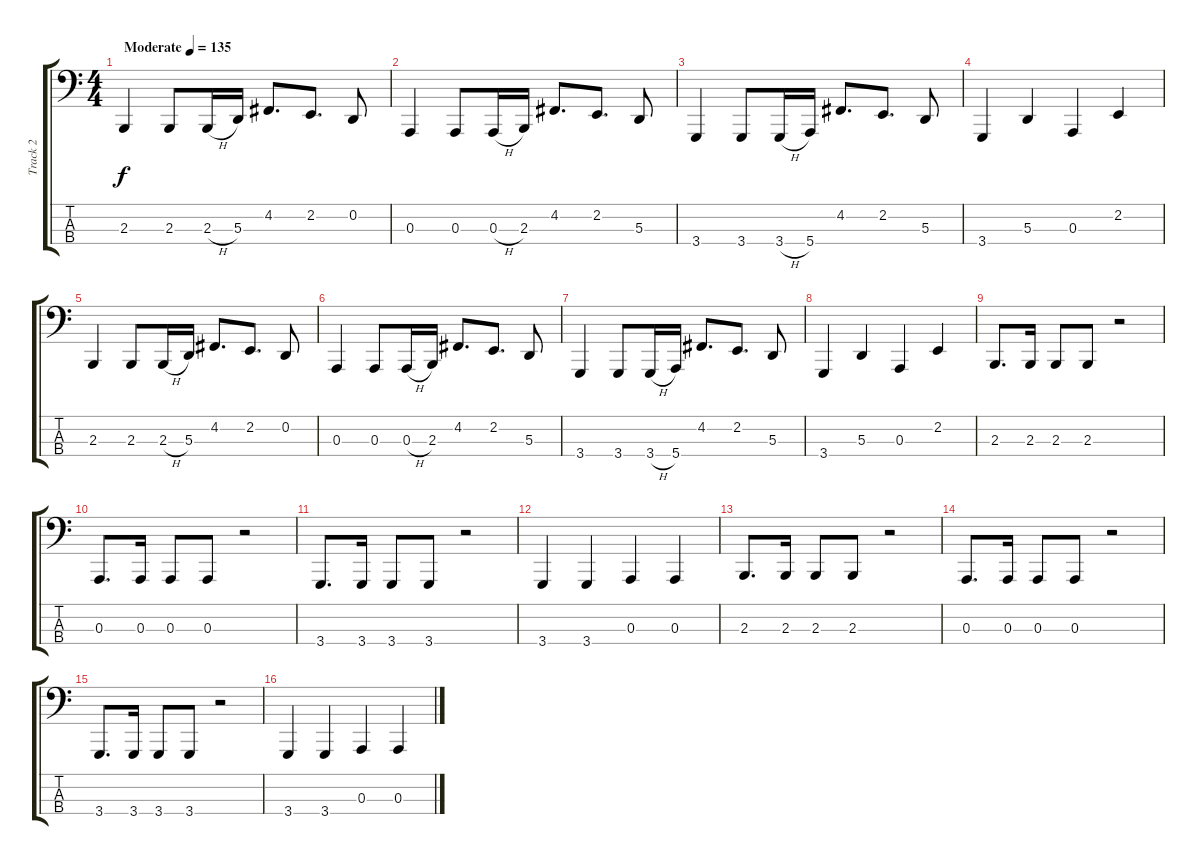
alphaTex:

\track ("Track 2" "Track 2") {instrument lead2sawtooth bank 255}
\staff {score tabs}
\tuning (G2 D2 A1 E1) {hide}
\ts (4 4)
\tempo (135 "Moderate")
\clef f4
\ks c
2.3.4{dy f instrument lead2sawtooth} 2.3.8 2.3{h}.16 5.3.16 4.2.8{d} 2.2.8{d} 0.2.8 |
0.3.4 0.3.8 0.3{h}.16 2.3.16 4.2.8{d} 2.2.8{d} 5.3.8 |
3.4.4 3.4.8 3.4{h}.16 5.4.16 4.2.8{d} 2.2.8{d} 5.3.8 |
3.4.4 5.3.4 0.3.4 2.2.4 |
2.3.4 2.3.8 2.3{h}.16 5.3.16 4.2.8{d} 2.2.8{d} 0.2.8 |
0.3.4 0.3.8 0.3{h}.16 2.3.16 4.2.8{d} 2.2.8{d} 5.3.8 |
3.4.4 3.4.8 3.4{h}.16 5.4.16 4.2.8{d} 2.2.8{d} 5.3.8 |
3.4.4 5.3.4 0.3.4 2.2.4 |
2.3.8{d} 2.3.16 2.3.8 2.3.8 r.2 |
0.3.8{d} 0.3.16 0.3.8 0.3.8 r.2 |
3.4.8{d} 3.4.16 3.4.8 3.4.8 r.2 |
3.4.4 3.4.4 0.3.4 0.3.4 |
2.3.8{d} 2.3.16 2.3.8 2.3.8 r.2 |
0.3.8{d} 0.3.16 0.3.8 0.3.8 r.2 |
3.4.8{d} 3.4.16 3.4.8 3.4.8 r.2 |
3.4.4 3.4.4 0.3.4 0.3.4
